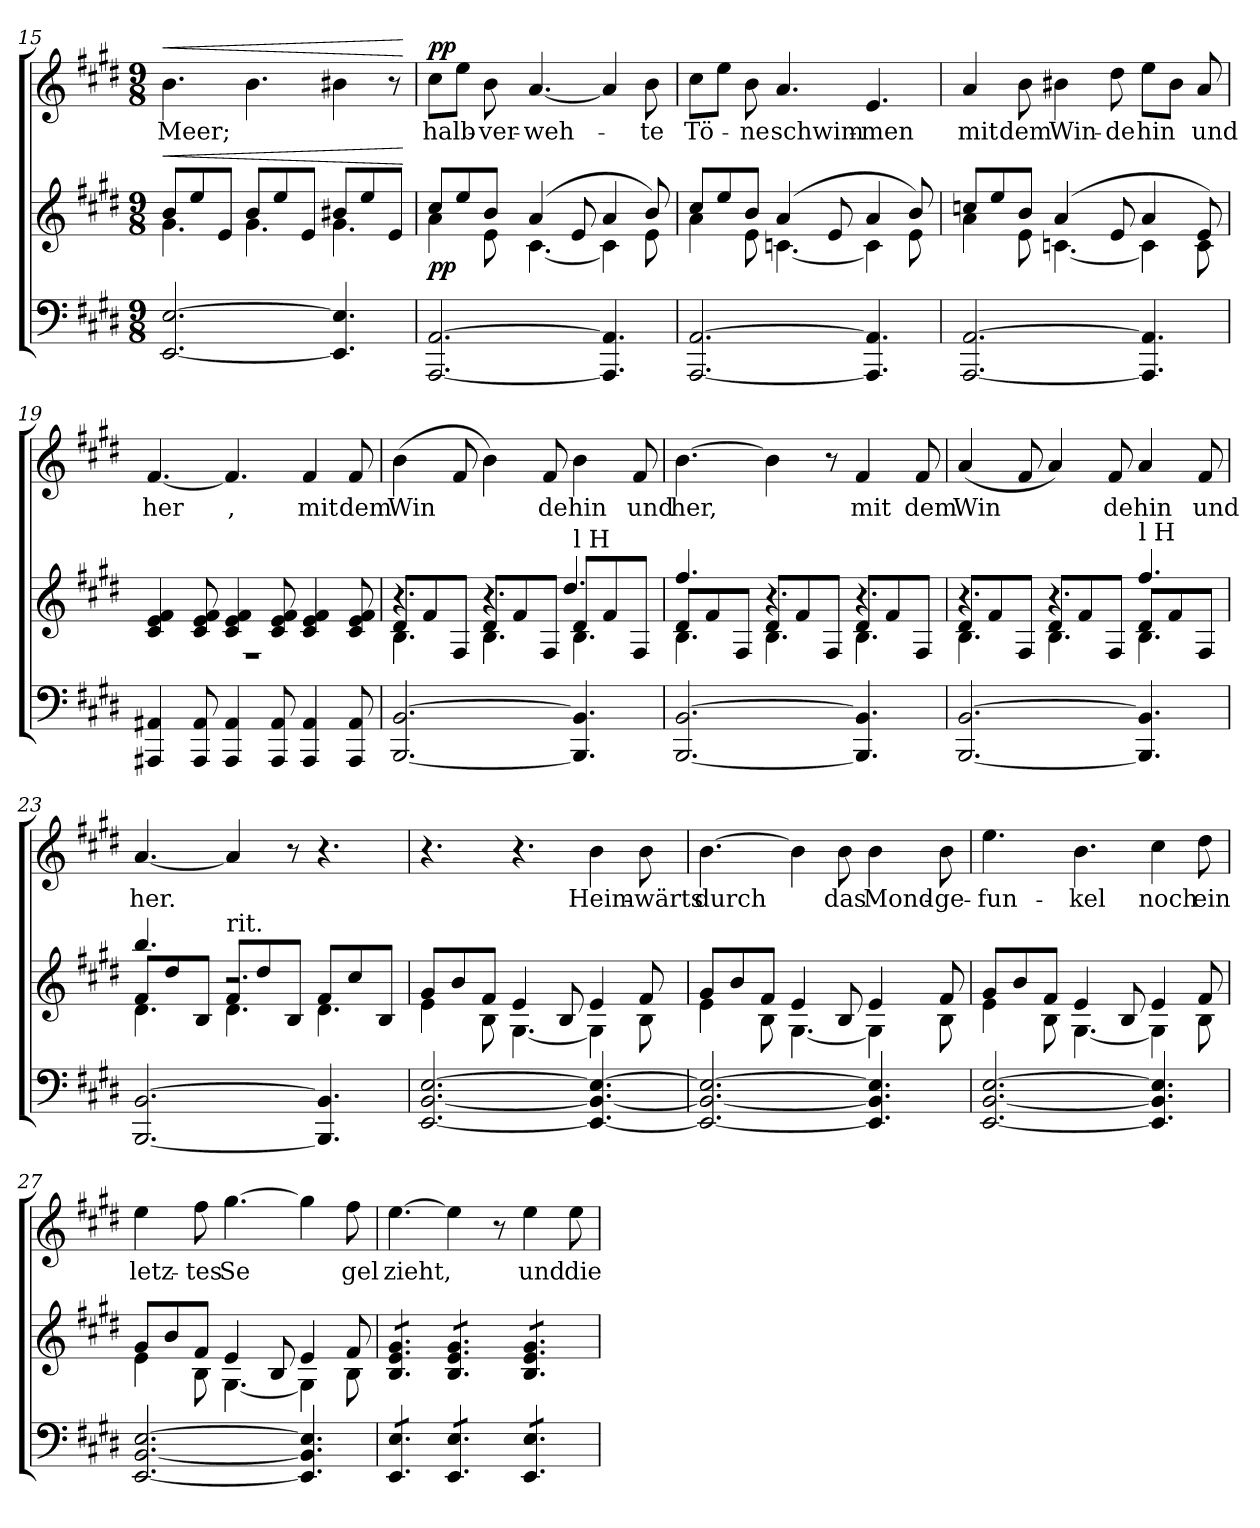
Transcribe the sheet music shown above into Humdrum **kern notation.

**kern	**kern	**dynam	**kern	**text	**dynam
*part2	*part2	*part2	*part1	*part1	*part1
*staff3	*staff2	*staff2/3	*staff1	*staff1	*staff1
*clefF4	*clefG2	*	*clefG2	*	*
*k[f#c#g#d#]	*k[f#c#g#d#]	*	*k[f#c#g#d#]	*	*
*M9/8	*M9/8	*	*M9/8	*	*
=15	=15	=15	=15	=15	=15
!	!	!LO:HP:a	!	!	!LO:HP:a
*	*^	*	*	*	*
[2.EE [2.E	8bL	4.g#	<	4.b	Meer;	<
.	8ee	.	.	.	.	.
.	8eJ	.	.	.	.	.
.	8bL	4.g#	.	4.b	.	.
.	8ee	.	.	.	.	.
.	8eJ	.	.	.	.	.
4.EE] 4.E]	8b#XL	4.g#	.	4b#X	.	.
.	8ee	.	.	.	.	.
.	8eJ	.	.	8r	.	.
*	*v	*v	*	*	*	*
.	.	[	.	.	[
!!LO:LB:g=z
=16	=16	=16	=16	=16	=16
*	*^	*	*	*	*
!	!	!	!	!	!	!LO:DY:a
[2.AAA [2.AA	8cc#L	4a	pp	8cc#L	halb-	pp
.	8ee	.	.	8eeJ	.	.
.	8bJ	8e	.	8b	-ver-	.
.	(4a	[4.c#	.	[4.a	-weh-	.
.	8e	.	.	.	.	.
4.AAA] 4.AA]	4a	4c#]	.	4a]	.	.
.	8b)	8e	.	8b	-te	.
=17	=17	=17	=17	=17	=17	=17
[2.AAA [2.AA	8cc#L	4a	.	8cc#L	Tö-	.
.	8ee	.	.	8eeJ	.	.
.	8bJ	8e	.	8b	-ne	.
.	(4a	[4.cn	.	4.a	schwim-	.
.	8e	.	.	.	.	.
4.AAA] 4.AA]	4a	4c]	.	4.e	-men	.
.	8b)	8e	.	.	.	.
=18	=18	=18	=18	=18	=18	=18
[2.AAA [2.AA	8ccnL	4a	.	4a	mit	.
.	8ee	.	.	.	.	.
.	8bJ	8e	.	8b	dem	.
.	(4a	[4.cn	.	4b#X	Win-	.
.	8e	.	.	8dd#	-de	.
4.AAA] 4.AA]	4a	4c]	.	8eeL	hin	.
.	.	.	.	8b#J	.	.
.	8e)	8c	.	8a	und	.
!!LO:PB:g=z
=19	=19	=19	=19	=19	=19	=19
4AAA#X 4AA#X	4c# 4e 4f#	8%9r	.	[4.f#	her	.
8AAA# 8AA#	8c# 8e 8f#	.	.	.	.	.
4AAA# 4AA#	4c# 4e 4f#	.	.	4.f#]	,	.
8AAA# 8AA#	8c# 8e 8f#	.	.	.	.	.
4AAA# 4AA#	4c# 4e 4f#	.	.	4f#	mit	.
8AAA# 8AA#	8c# 8e 8f#	.	.	8f#	dem	.
=20	=20	=20	=20	=20	=20	=20
*	*	*^	*	*	*	*
[2.BBB [2.BB	8d#/L	4.B\	4.r	.	(4b	Win	.
.	8f#/	.	.	.	.	.	.
.	8F#/J	.	.	.	8f#	.	.
.	8d#/L	4.B\	4.r	.	4b)	.	.
.	8f#/	.	.	.	.	.	.
.	8F#/J	.	.	.	8f#	de	.
!	!LO:TX:t=l H	!	!	!	!	!	!
4.BBB] 4.BB]	8d#/L	4.B\	(<4.dd#/	.	4b	hin	.
.	8f#/	.	.	.	.	.	.
.	8F#/J	.	.	.	8f#	und	.
=21	=21	=21	=21	=21	=21	=21	=21
[2.BBB [2.BB	8d#/L	4.B\	(<4.ff#/	.	[4.b	her,	.
.	8f#/	.	.	.	.	.	.
.	8F#/J	.	.	.	.	.	.
.	8d#/L	4.B\	4.r	.	4b]	.	.
.	8f#/	.	.	.	.	.	.
.	8F#/J	.	.	.	8r	.	.
4.BBB] 4.BB]	8d#/L	4.B\	4.r	.	4f#	mit	.
.	8f#/	.	.	.	.	.	.
.	8F#/J	.	.	.	8f#	dem	.
!!LO:LB:g=z
=22	=22	=22	=22	=22	=22	=22	=22
[2.BBB [2.BB	8d#/L	4.B\	4.r	.	(>4a	Win	.
.	8f#/	.	.	.	.	.	.
.	8F#/J	.	.	.	8f#	.	.
.	8d#/L	4.B\	4.r	.	4a)	.	.
.	8f#/	.	.	.	.	.	.
.	8F#/J	.	.	.	8f#	-de	.
!	!LO:TX:t=l H	!	!	!	!	!	!
4.BBB] 4.BB]	8d#/L	4.B\	(<4.ff#	.	4a	hin	.
.	8f#/	.	.	.	.	.	.
.	8F#/J	.	.	.	8f#	und	.
=23	=23	=23	=23	=23	=23	=23	=23
[2.BBB [2.BB	8f#/L	4.d#\	4.bb	.	[4.a	her.	.
.	8dd#/	.	.	.	.	.	.
.	8B/J	.	.	.	.	.	.
!	!LO:TX:a:t=rit.	!	!	!	!	!	!
.	8f#/L	4.d#\	2.r	.	4a]	.	.
.	8dd#/	.	.	.	.	.	.
.	8B/J	.	.	.	8r	.	.
4.BBB] 4.BB]	8f#/L	4.d#\	.	.	4.r	.	.
.	8cc#/	.	.	.	.	.	.
.	8B/J	.	.	.	.	.	.
*	*	*v	*v	*	*	*	*
=24	=24	=24	=24	=24	=24	=24
[2.EE [2.BB [2.E	8g#L	4e	.	4.r	.	.
.	8b	.	.	.	.	.
.	8f#J	8B	.	.	.	.
.	4e	[4.G#	.	4.r	.	.
.	8B	.	.	.	.	.
4.EE_ 4.BB_ 4.E_	4e	4G#]	.	4b	Heim-	.
.	8f#	8B	.	8b	-wärts	.
!!LO:LB:g=z
=25	=25	=25	=25	=25	=25	=25
2.EE_ 2.BB_ 2.E_	8g#L	4e	.	[4.b	durch	.
.	8b	.	.	.	.	.
.	8f#J	8B	.	.	.	.
.	4e	[4.G#	.	4b]	.	.
.	8B	.	.	8b	das	.
4.EE] 4.BB] 4.E]	4e	4G#]	.	4b	Mond-	.
.	8f#	8B	.	8b	-ge-	.
=26	=26	=26	=26	=26	=26	=26
[2.EE [2.BB [2.E	8g#L	4e	.	4.ee	-fun-	.
.	8b	.	.	.	.	.
.	8f#J	8B	.	.	.	.
.	4e	[4.G#	.	4.b	-kel	.
.	8B	.	.	.	.	.
4.EE] 4.BB] 4.E]	4e	4G#]	.	4cc#	noch	.
.	8f#	8B	.	8dd#	ein	.
=27	=27	=27	=27	=27	=27	=27
[2.EE [2.BB [2.E	8g#L	4e	.	4ee	letz-	.
.	8b	.	.	.	.	.
.	8f#J	8B	.	8ff#	-tes	.
.	4e	[4.G#	.	[4.gg#	Se	.
.	8B	.	.	.	.	.
4.EE] 4.BB] 4.E]	4e	4G#]	.	4gg#]	.	.
.	8f#	8B	.	8ff#	gel	.
*	*v	*v	*	*	*	*
!!LO:LB:g=z
=28	=28	=28	=28	=28	=28
*tremolo	*	*	*	*	*
*	*tremolo	*	*	*	*
8EE 8EL	8B 8e 8g#L	.	[4.ee	zieht,	.
8EE 8E	8B 8e 8g#	.	.	.	.
8EE 8EJ	8B 8e 8g#J	.	.	.	.
8EE 8EL	8B 8e 8g#L	.	4ee]	.	.
8EE 8E	8B 8e 8g#	.	.	.	.
8EE 8EJ	8B 8e 8g#J	.	8r	.	.
8EE 8EL	8B 8e 8g#L	.	4ee	und	.
8EE 8E	8B 8e 8g#	.	.	.	.
8EE 8EJ	8B 8e 8g#J	.	8ee	die	.
*	*Xtremolo	*	*	*	*
*Xtremolo	*	*	*	*	*
=	=	=	=	=	=
*-	*-	*-	*-	*-	*-
